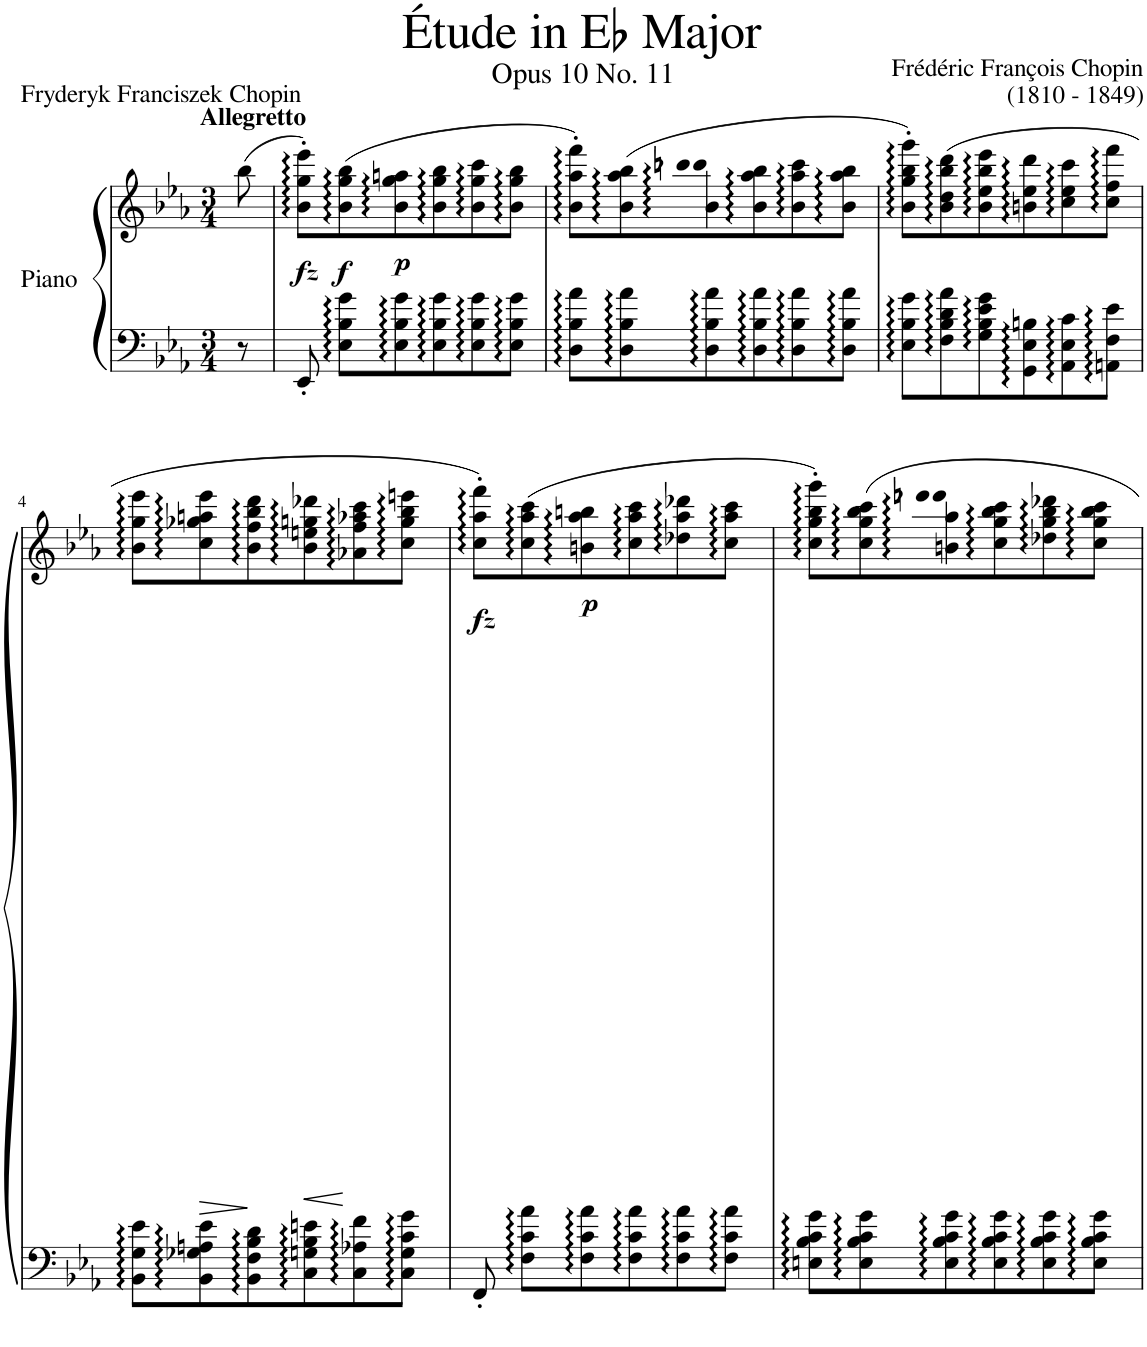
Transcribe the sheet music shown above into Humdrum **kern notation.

**kern	**kern	**dynam
*part1	*part1	*part1
*staff2	*staff1	*staff1/2
*I"Piano	*	*
*I'Pno	*	*
*clefF4	*clefG2	*
*k[b-e-a-]	*k[b-e-a-]	*
*M3/4	*M3/4	*
=	=	=
!	!LO:TX:a:B:t=Allegretto	!
!	!	!LO:DY:b
8r	(8bb-\	f
=1	=1	=1
!	!	!LO:DY:b
8EE-'/	8b-\' 8gg\' 8eee-\'L)	fz
!	!	!LO:DY:b
8E-\ 8B-\ 8g\L	(8b-\ 8gg\ 8bb-\	p
8E-\ 8B-\ 8g\	8b-\ 8gg\ 8aan\	.
8E-\ 8B-\ 8g\	8b-\ 8gg\ 8bb-\	.
8E-\ 8B-\ 8g\	8b-\ 8gg\ 8ccc\	.
8E-\ 8B-\ 8g\J	8b-\ 8gg\ 8bb-\J	.
=2	=2	=2
8D\ 8B-\ 8a-\L	8b-\' 8aa-\' 8fff\'L)	.
8D\ 8B-\ 8a-\	(8b-\ 8aa-\ 8bb-\	.
8D\ 8B-\ 8a-\	8b-\ 8aa-X\ 8aan\	.
8D\ 8B-\ 8a-\	8b-\ 8aa-X\ 8bb-\	.
8D\ 8B-\ 8a-\	8b-\ 8aa-\ 8ccc\	.
8D\ 8B-\ 8a-\J	8b-\ 8aa-\ 8bb-\J	.
=3	=3	=3
8E-\ 8B-\ 8g\L	8b-\' 8gg\' 8bb-\' 8ggg\'L)	.
8F\ 8B-\ 8d\ 8a-\	(8b-\ 8dd\ 8bb-\ 8ddd\	.
8G\ 8B-\ 8e-\ 8g\	8b-\ 8ee-\ 8bb-\ 8eee-\	.
8GG\ 8E-\ 8Bn\	8bn\ 8ee-\ 8ddd\	.
8AA-\ 8E-\ 8c\	8cc\ 8ee-\ 8ccc\	.
8AAn\ 8F\ 8e-\J	8cc\ 8ff\ 8fff\J	.
!!LO:LB:g=z
=4	=4	=4
8BB-\ 8G\ 8e-\L	8b-\ 8gg\ 8eee-\L	.
!	!	!LO:HP:b
8BB-\ 8G-X\ 8An\ 8e-\	8cc\ 8gg-X\ 8aan\ 8eee-\	>
8BB-\ 8F\ 8B-\ 8d\	8b-\ 8ff\ 8bb-\ 8ddd\	]
!	!	!LO:HP:b
8C\ 8Gn\ 8B-\ 8en\	8b-\ 8een\ 8ggn\ 8ddd-X\	<
8C\ 8A-X\ 8f\	8a-X\ 8ff\ 8aa-X\ 8ccc\	[
8C\ 8G\ 8c\ 8g\J	8cc\ 8gg\ 8bb-\ 8eeen\J	.
=5	=5	=5
!	!	!LO:DY:b
8FF'/	8cc\' 8aa-\' 8fff\'L)	fz
!	!	!LO:DY:b
8F\ 8c\ 8a-\L	(8cc\ 8aa-\ 8ccc\	p
8F\ 8c\ 8a-\	8bn\ 8aa-\ 8bbn\	.
8F\ 8c\ 8a-\	8cc\ 8aa-\ 8ccc\	.
8F\ 8c\ 8a-\	8dd-X\ 8aa-\ 8ddd-X\	.
8F\ 8c\ 8a-\J	8cc\ 8aa-\ 8ccc\J	.
=6	=6	=6
8En\ 8B-\ 8c\ 8g\L	8cc\' 8gg\' 8bb-\' 8ggg\'L)	.
8E\ 8B-\ 8c\ 8g\	8cc\ 8gg\ 8bb-\ 8ccc\	.
8E\ 8B-\ 8c\ 8g\	8bn\ 8gg\ 8bb-X\ 8bbn\	.
8E\ 8B-\ 8c\ 8g\	8cc\ 8gg\ 8bb-X\ 8ccc\	.
8E\ 8B-\ 8c\ 8g\	8dd-X\ 8gg\ 8bb-\ 8ddd-X\	.
8E\ 8B-\ 8c\ 8g\J	8cc\ 8gg\ 8bb-\ 8ccc\J	.
=	=	=
*-	*-	*-
